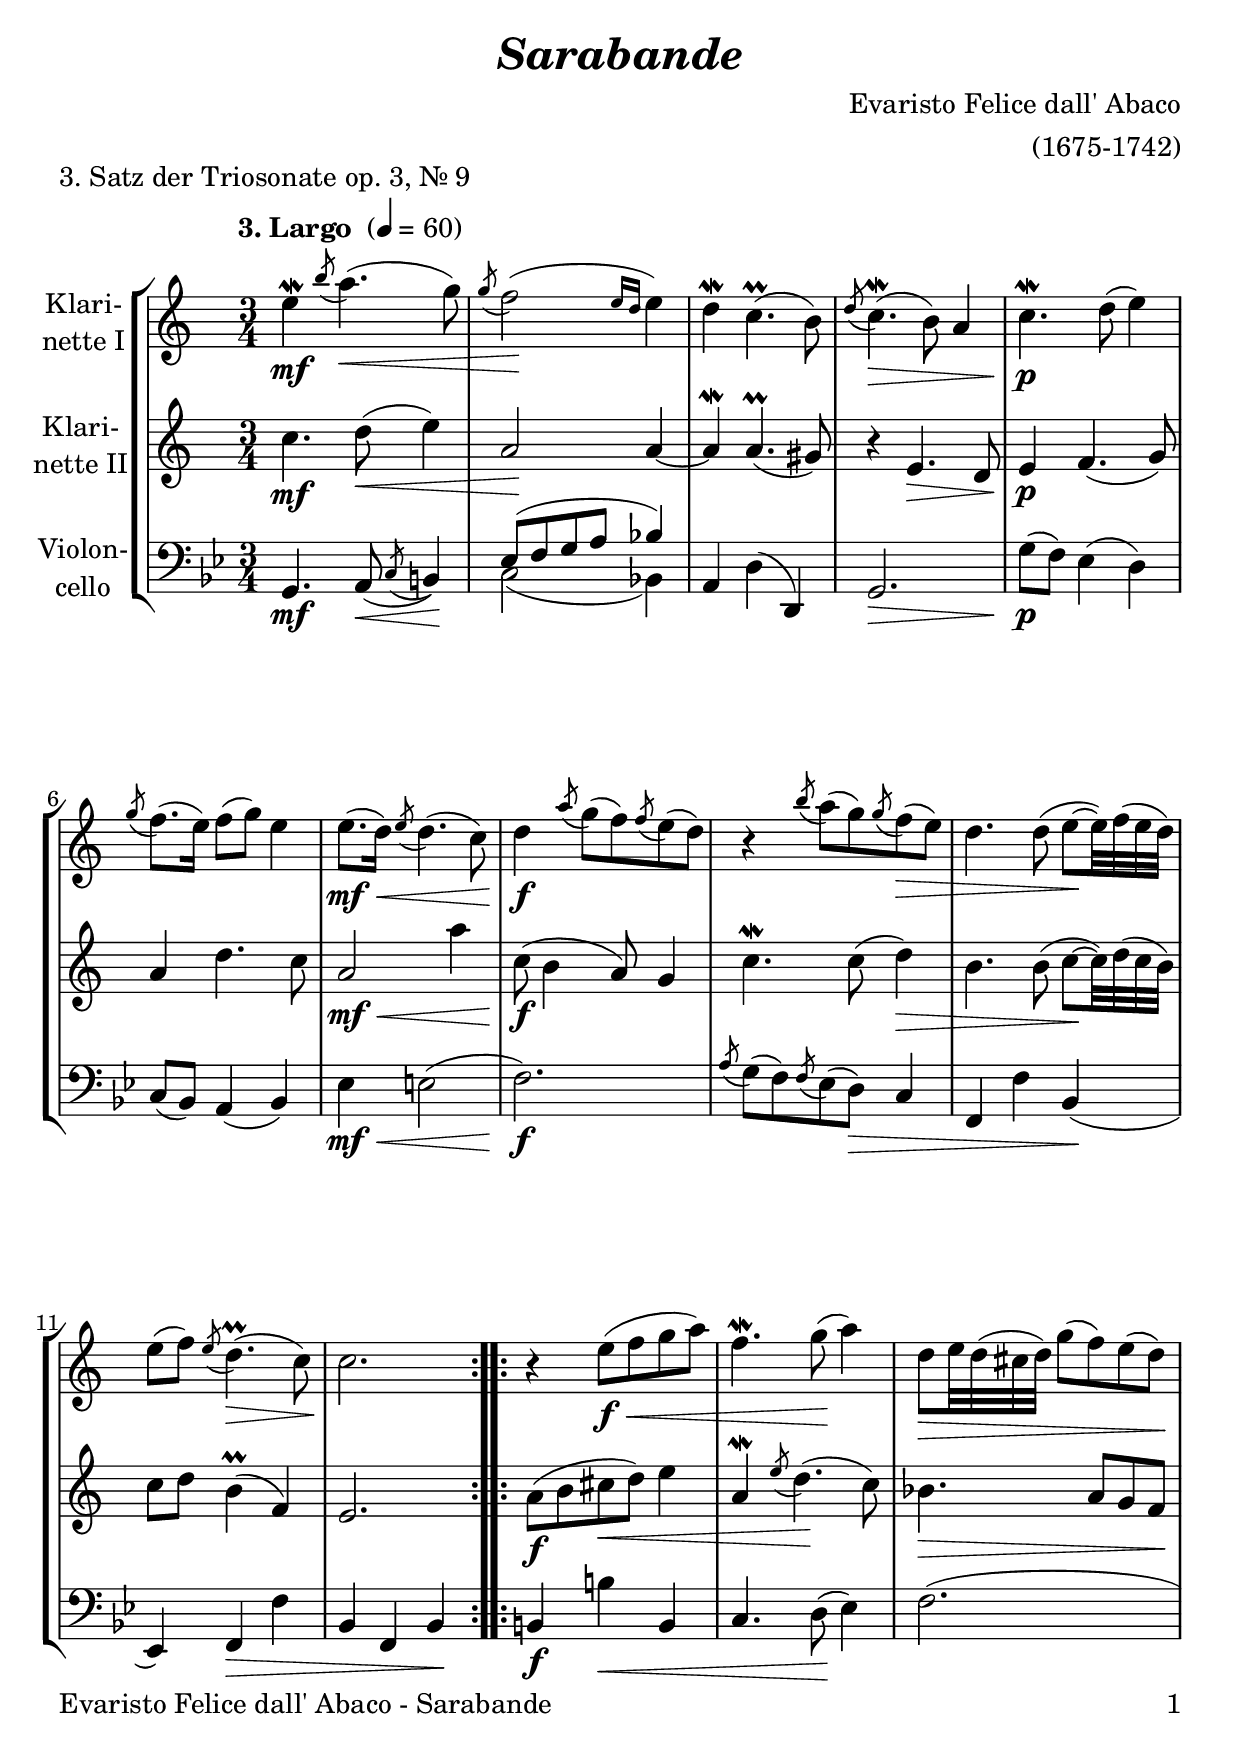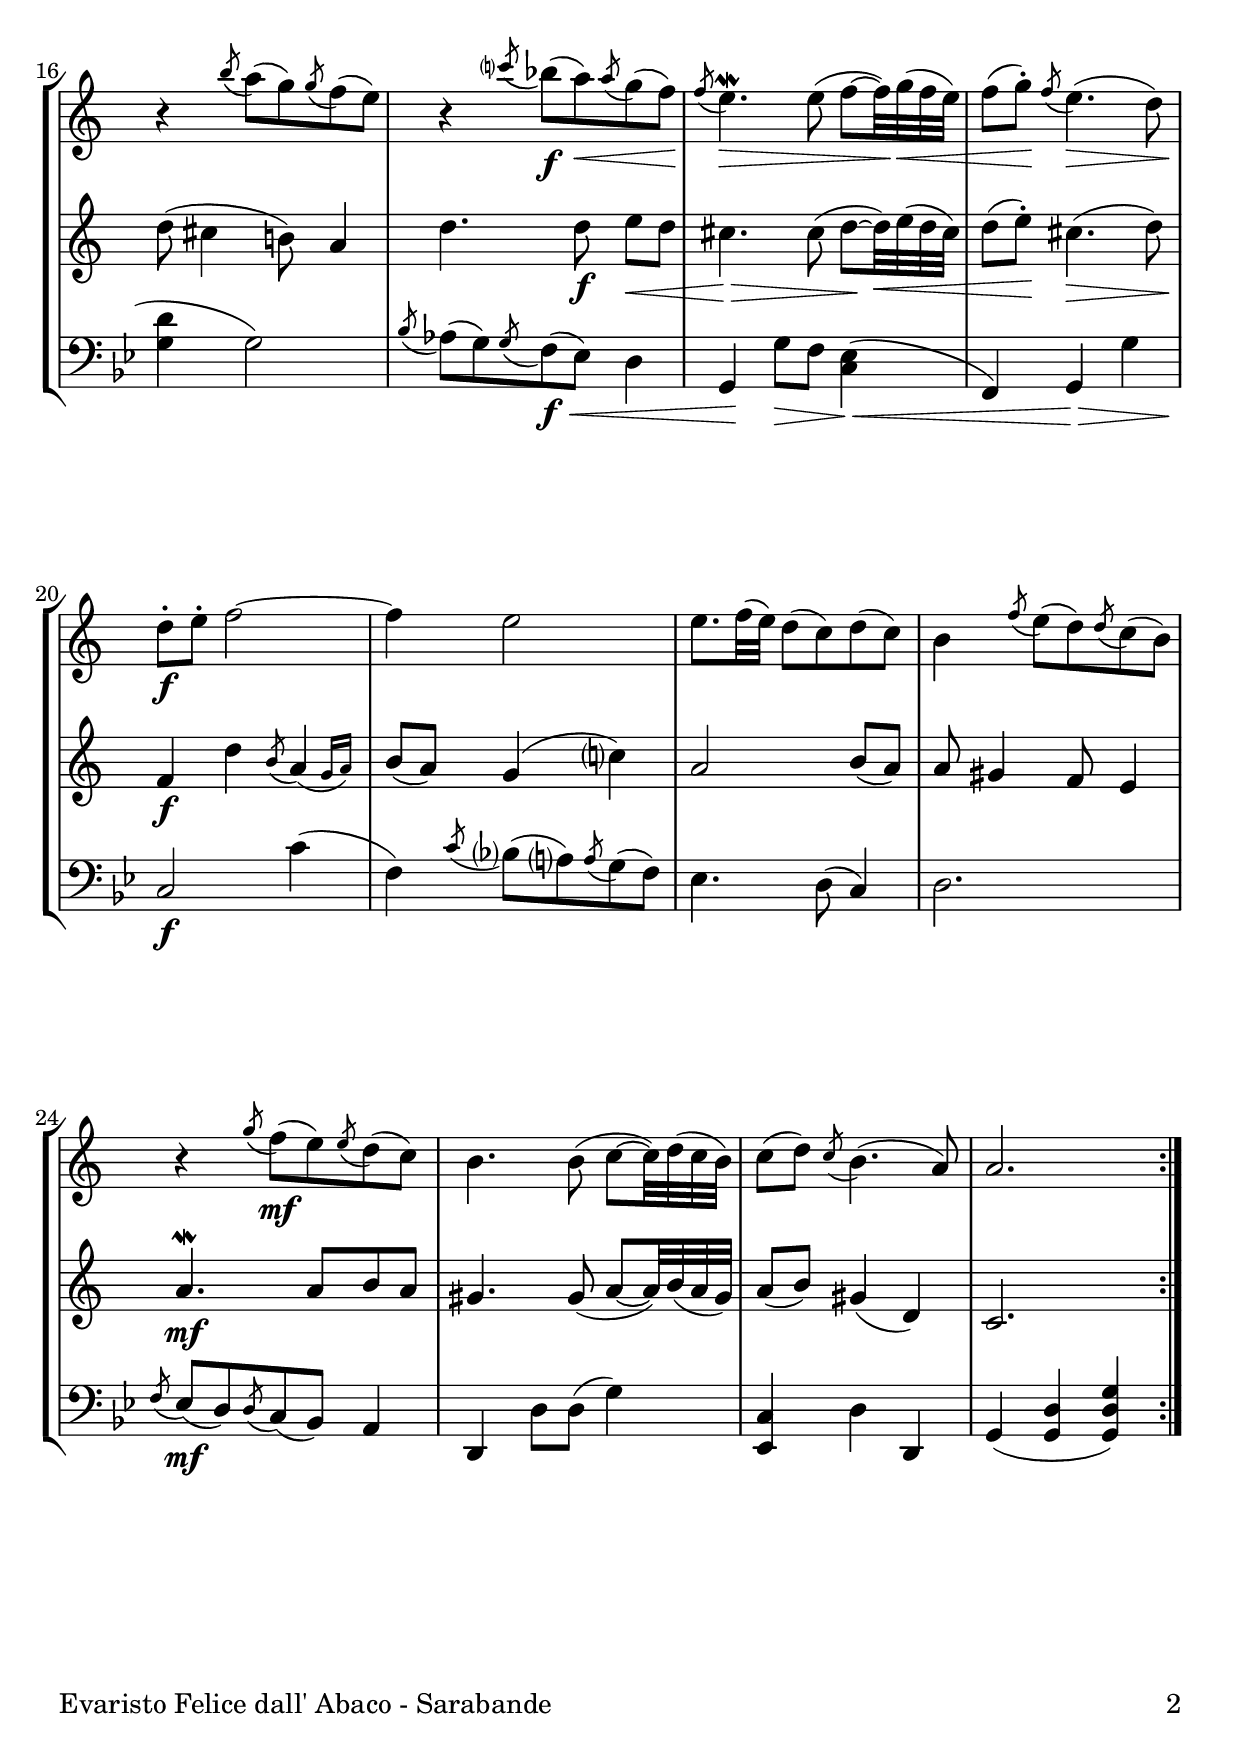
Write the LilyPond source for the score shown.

\version "2.18.2"
\include "deutsch.ly"
  
#(set-global-staff-size 24)

\header {
  title     = \markup \bold \italic "Sarabande"
  composer  = "Evaristo Felice dall' Abaco"
  arranger  = "(1675-1742)"
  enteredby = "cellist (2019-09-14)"
  piece     = "3. Satz der Triosonate op. 3, Nr. 9"
}

voiceconsts = {
  \key a \minor
  \clef "treble"
  \time 3/4
  \numericTimeSignature
  \compressFullBarRests
  % Set default beaming for all staves
%  \set Timing.beamExceptions = #'()
%  \set Timing.baseMoment     = #(ly:make-moment 1 4)
%  \set Timing.beatStructure  = #'(1 1 1)
  \tempo "3. Largo " 4=60
}

micl = "clarinet"
mifl = "flute"
miob = "oboe"
mifh = "french horn"
misx = "tenor sax"
mist = "string ensemble 1"
%miba = "viola"
miba = "cello"
%miba = "bassoon"
mikl = "harpsichord"

va = \relative c'' {
  \voiceconsts

  \repeat volta 2 {
    e4\mordent\mf \acciaccatura h'8 a4.(\< g8)
    \acciaccatura g f2(\! \grace { e16[ d] } e4)
    d\mordent c4.(\prall h8)
    \acciaccatura d c4.(\mordent\> h8) a4
    c4.\mordent\!\p d8( e4)

    \acciaccatura g8 f8.( e16) f8( g) e4
    e8.(\mf\< d16) \acciaccatura e8 d4.( c8)
    d4\!\f \acciaccatura a'8 g( f) \acciaccatura f e( d)
    r4 \acciaccatura h'8 a( g) \acciaccatura g f(\> e)
    d4. d8( e~\! e32) f( e d)

    e8( f) \acciaccatura e d4.(\prall\> c8)
    c2.\!
  }

  \repeat volta 2 {
    r4 e8(\f\< f g a)
    f4.\mordent g8(\! a4)
    d,8\> e32 d( cis d) g8( f) e( d)\!

    r4 \acciaccatura h'8 a( g) \acciaccatura g f( e)
    r4 \acciaccatura c'?8 b(\f a)\< \acciaccatura a g( f)\!
    \acciaccatura f e4.\mordent\> e8( f~ f32)\! g(\< f e)
    f8( g)-.\! \acciaccatura f e4.(\> d8)

    d-.\!\f e-. f2~
    f4 e2
    e8. f32( e) d8( c) d( c)
    h4 \acciaccatura f'8 e( d) \acciaccatura d c( h)

    r4 \acciaccatura g'8 f(\mf e) \acciaccatura e d( c)
    h4. h8( c~ c32) d( c h)
    c8( d) \acciaccatura c h4.( a8)
    a2.
  }
}

vb = \relative c'' {
  \voiceconsts

  \repeat volta 2 {
    c4.\mf d8(\< e4)
    a,2\! a4~
    a\mordent a4.(\prall gis8)
    r4 e4.\> d8
    e4\!\p f4.( g8)

    a4 d4. c8
    a2\mf\< a'4
    c,8(\!\f h4 a8) g4
    c4.\mordent c8( d4)\>
    h4. h8( c~\! c32) d( c h)

    c8 d h4(\prall  f)
    e2.\!
  }

  \repeat volta 2 {
    a8(\f h cis\< d) e4
    a,\mordent \acciaccatura e'8 d4.(\! c8)
    b4.\> a8 g f\!

    d'( cis4 h!8) a4
    d4. d8\f e[\< d]
    cis4.\!\> cis8( d~\! d32)\< e( d cis)
    d8( e)-.\! cis4.(\> d8)

    f,4\!\f d' \acciaccatura h8 \afterGrace a4( { g16[ a]) }
    h8( a) g4( c?)
    a2 h8( a)
    a gis4 f8 e4

    a4.\mordent\mf a8 h a
    gis4. gis8( a~ a32) h( a gis)
    a8( h) gis4( d)
    c2.
  }
}

vc = \relative c {
  \voiceconsts
  \clef "bass"
  
  \repeat volta 2 {
    a4.\mf h8(\< \acciaccatura d cis4)\!
    << { f8( g a h c!4) } \\ { d,2( c!4) } >>
    h e( e,)
    a2.\>
    a'8(\!\p g) f4( e)

    d8( c) h4( c)
    f\mf\< fis2(
    g2.)\!\f
    \acciaccatura h8 a( g) \acciaccatura g f( e)\> d4
    g, g' c,(\!

    f,) g\> g'
    c, g c\!
  }

  \repeat volta 2 {
    cis\f cis'\< cis,
    d4. e8(\! f4)
    g2.(
    <a e'>4 a2)
    \acciaccatura c8 b( a) \acciaccatura a g(\f\< f) e4
    a,\! a'8\> g <d f>4(\!\<
    g,) a\!\> a'

    d,2\!\f d'4(
    g,) \acciaccatura d'8 c?( h?) \acciaccatura h a( g)
    f4. e8( d4)
    e2.

    \acciaccatura g8 f(\mf e) \acciaccatura e d( c) h4
    e, e'8 e( a4)
    <f, d'> e' e,
    a( <a e'> <a e' a>)
  }
}


music = \new StaffGroup <<
      \new Staff {
	\set Staff.midiInstrument = \micl
	\set Staff.instrumentName = \markup \center-column { "Klari-" "nette I" }
	\transpose a a { \va }
      }

      \new Staff {
	\set Staff.midiInstrument = \micl
	\set Staff.instrumentName = \markup \center-column { "Klari-" "nette II" }
	\transpose a a { \vb }
      }

      \new Staff {
	\set Staff.midiInstrument = \miba
	\set Staff.instrumentName = \markup \center-column { "Violon-" "cello" }
	\transpose a g { \vc }
      }
>>

\book {
 \paper {
    print-page-number = ##t
    print-first-page-number = ##t
    oddHeaderMarkup = \markup \null
    evenHeaderMarkup = \markup \null
    oddFooterMarkup = \markup {
      \fill-line {
        \on-the-fly #print-page-number-check-first
        "Evaristo Felice dall' Abaco - Sarabande" \fromproperty #'page:page-number-string
      }
    }
    evenFooterMarkup = \oddFooterMarkup
  }  \score {
    \music
    \layout {}
  }

  \score {
    \unfoldRepeats \music

    \midi {
      \context {
        \Score
      }
    }
  }
}
